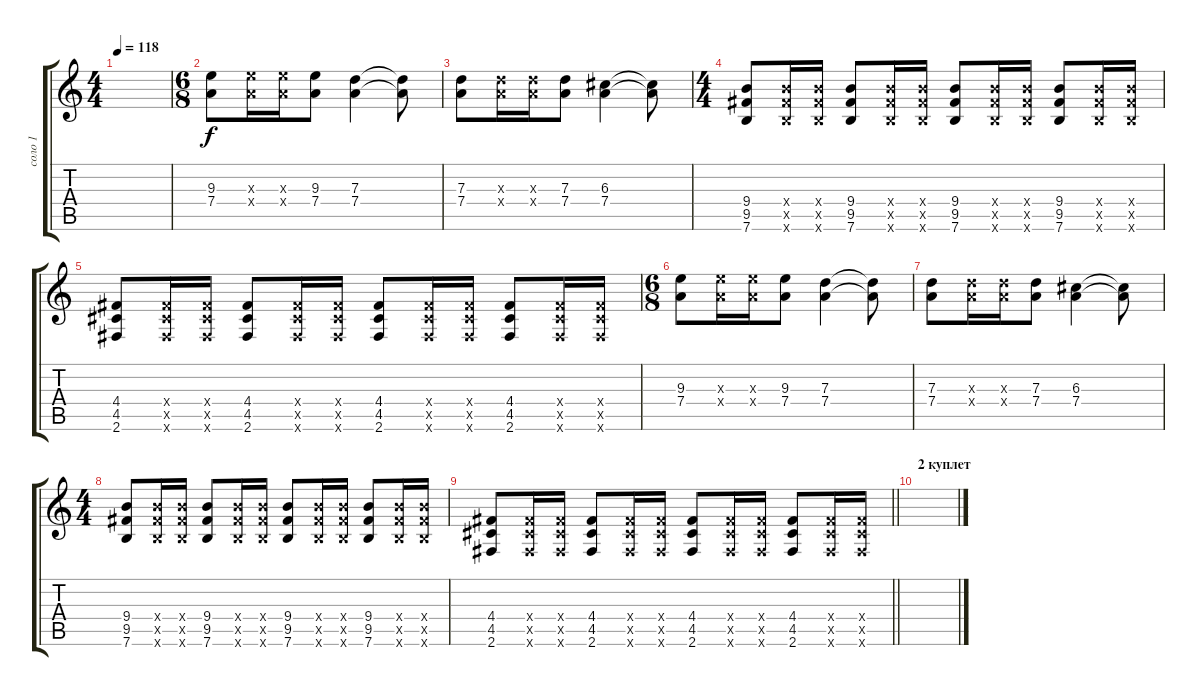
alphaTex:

\track ("соло 1" "соло 1") {instrument overdrivenguitar}
\staff {score tabs}
\tuning (E4 B3 G3 D3 A2 E2) {hide}
\ts (4 4)
\tempo 118
\clef g2
\ks c
|
\ts (6 8)
(9.3 7.4).8 (9.3{x} 7.4{x}).16 (9.3{x} 7.4{x}).16 (9.3 7.4).8 (7.3 7.4).4 (7.3{t} 7.4{t}).8 |
(7.3 7.4).8 (7.3{x} 7.4{x}).16 (7.3{x} 7.4{x}).16 (7.3 7.4).8 (6.3 7.4).4 (6.3{t} 7.4{t}).8 |
\ts (4 4)
(9.4 9.5 7.6).8 (9.4{x} 9.5{x} 7.6{x}).16 (9.4{x} 9.5{x} 7.6{x}).16 (9.4 9.5 7.6).8 (9.4{x} 9.5{x} 7.6{x}).16 (9.4{x} 9.5{x} 7.6{x}).16 (9.4 9.5 7.6).8 (9.4{x} 9.5{x} 7.6{x}).16 (9.4{x} 9.5{x} 7.6{x}).16 (9.4 9.5 7.6).8 (9.4{x} 9.5{x} 7.6{x}).16 (9.4{x} 9.5{x} 7.6{x}).16 |
(4.4 4.5 2.6).8 (4.4{x} 4.5{x} 2.6{x}).16 (4.4{x} 4.5{x} 2.6{x}).16 (4.4 4.5 2.6).8 (4.4{x} 4.5{x} 2.6{x}).16 (4.4{x} 4.5{x} 2.6{x}).16 (4.4 4.5 2.6).8 (4.4{x} 4.5{x} 2.6{x}).16 (4.4{x} 4.5{x} 2.6{x}).16 (4.4 4.5 2.6).8 (4.4{x} 4.5{x} 2.6{x}).16 (4.4{x} 4.5{x} 2.6{x}).16 |
\ts (6 8)
(9.3 7.4).8 (9.3{x} 7.4{x}).16 (9.3{x} 7.4{x}).16 (9.3 7.4).8 (7.3 7.4).4 (7.3{t} 7.4{t}).8 |
(7.3 7.4).8 (7.3{x} 7.4{x}).16 (7.3{x} 7.4{x}).16 (7.3 7.4).8 (6.3 7.4).4 (6.3{t} 7.4{t}).8 |
\ts (4 4)
(9.4 9.5 7.6).8 (9.4{x} 9.5{x} 7.6{x}).16 (9.4{x} 9.5{x} 7.6{x}).16 (9.4 9.5 7.6).8 (9.4{x} 9.5{x} 7.6{x}).16 (9.4{x} 9.5{x} 7.6{x}).16 (9.4 9.5 7.6).8 (9.4{x} 9.5{x} 7.6{x}).16 (9.4{x} 9.5{x} 7.6{x}).16 (9.4 9.5 7.6).8 (9.4{x} 9.5{x} 7.6{x}).16 (9.4{x} 9.5{x} 7.6{x}).16 |
\barLineRight lightlight
(4.4 4.5 2.6).8 (4.4{x} 4.5{x} 2.6{x}).16 (4.4{x} 4.5{x} 2.6{x}).16 (4.4 4.5 2.6).8 (4.4{x} 4.5{x} 2.6{x}).16 (4.4{x} 4.5{x} 2.6{x}).16 (4.4 4.5 2.6).8 (4.4{x} 4.5{x} 2.6{x}).16 (4.4{x} 4.5{x} 2.6{x}).16 (4.4 4.5 2.6).8 (4.4{x} 4.5{x} 2.6{x}).16 (4.4{x} 4.5{x} 2.6{x}).16 |
\section ("" "2 куплет")
